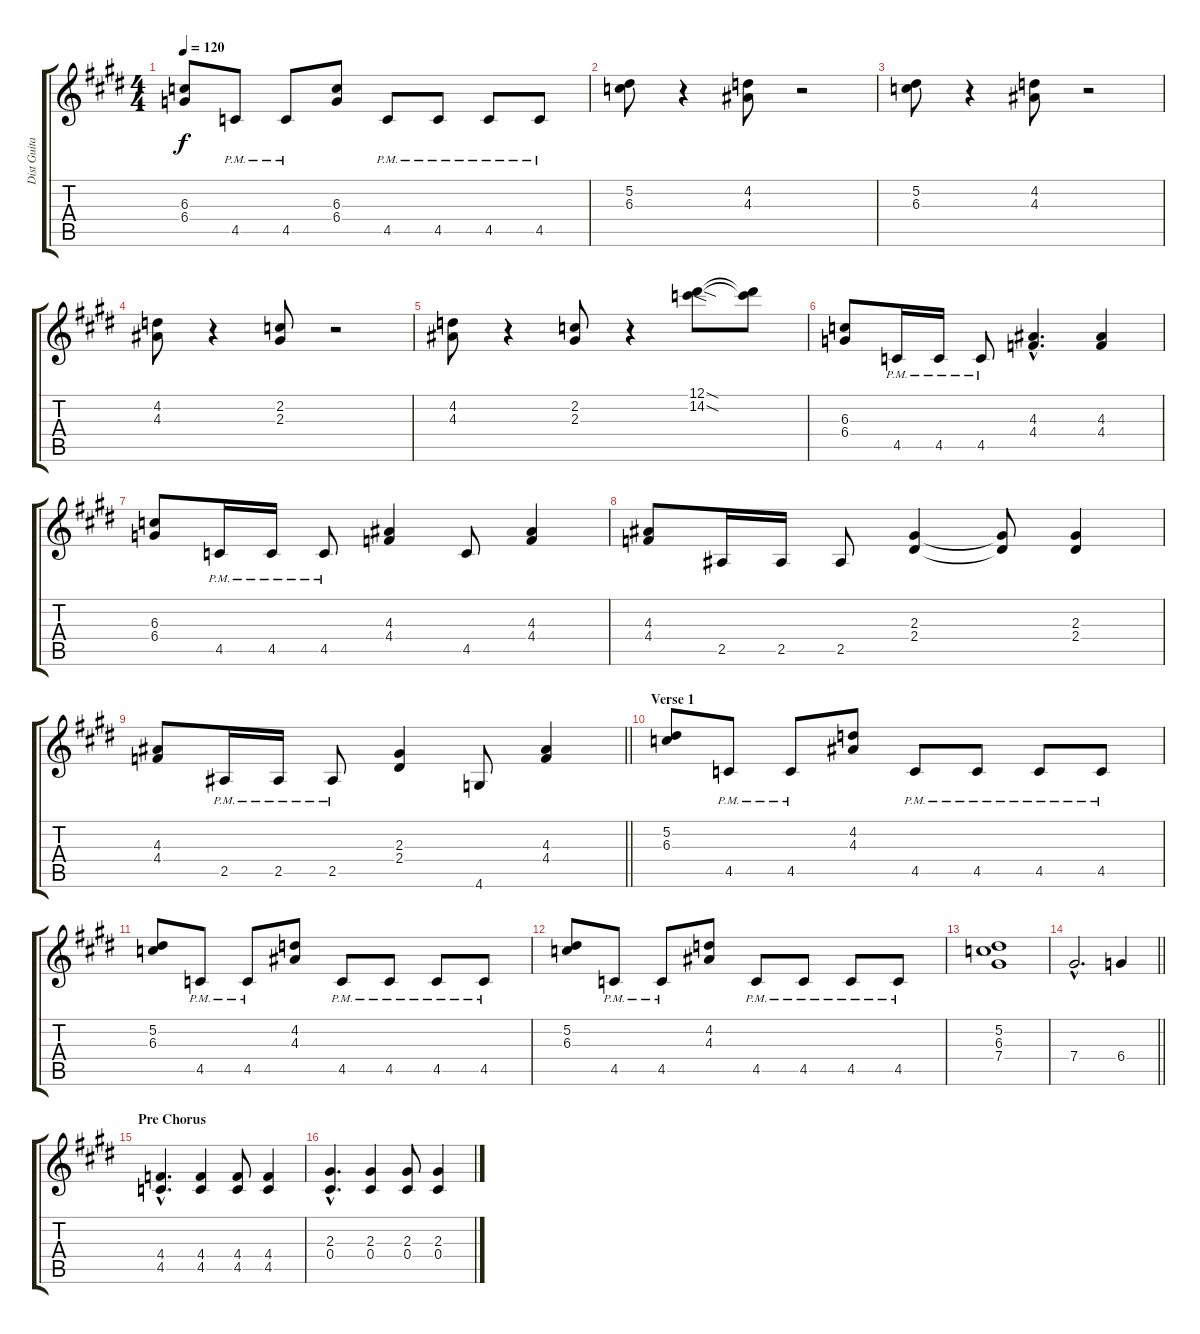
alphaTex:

\track ("Dist Guitar 2" "Dist Guita") {instrument distortionguitar}
\staff {score tabs}
\tuning (Eb4 Bb3 Gb3 Db3 Ab2 Eb2) {hide}
\ts (4 4)
\tempo 120
\clef g2
\ks e
(6.3 6.4).8{dy f} 4.5{pm}.8 4.5{pm}.8 (6.3 6.4).8 4.5{pm}.8 4.5{pm}.8 4.5{pm}.8 4.5{pm}.8 |
(5.2 6.3).8 r.4 (4.2 4.3).8 r.2 |
(5.2 6.3).8 r.4 (4.2 4.3).8 r.2 |
(4.2 4.3).8 r.4 (2.2 2.3).8 r.2 |
(4.2 4.3).8 r.4 (2.2 2.3).8 r.4 (12.1{sod} 14.2{sod}).8 (12.1{t} 14.2{t}).8 |
(6.3 6.4).8 4.5{pm}.16 4.5{pm}.16 4.5{pm}.8 (4.3{hac} 4.4{hac}).4{d} (4.3 4.4).4 |
(6.3 6.4).8 4.5{pm}.16 4.5{pm}.16 4.5{pm}.8 (4.3 4.4).4 4.5.8 (4.3 4.4).4 |
(4.3 4.4).8 2.5.16 2.5.16 2.5.8 (2.3 2.4).4 (2.3{t} 2.4{t}).8 (2.3 2.4).4 |
\barLineRight lightlight
(4.3 4.4).8 2.5{pm}.16 2.5{pm}.16 2.5{pm}.8 (2.3 2.4).4 4.6.8 (4.3 4.4).4 |
\section ("" "Verse 1")
(5.2 6.3).8 4.5{pm}.8 4.5{pm}.8 (4.2 4.3).8 4.5{pm}.8 4.5{pm}.8 4.5{pm}.8 4.5{pm}.8 |
(5.2 6.3).8 4.5{pm}.8 4.5{pm}.8 (4.2 4.3).8 4.5{pm}.8 4.5{pm}.8 4.5{pm}.8 4.5{pm}.8 |
(5.2 6.3).8 4.5{pm}.8 4.5{pm}.8 (4.2 4.3).8 4.5{pm}.8 4.5{pm}.8 4.5{pm}.8 4.5{pm}.8 |
(5.2 6.3 7.4).1 |
\barLineRight lightlight
7.4{hac}.2{d} 6.4.4 |
\section ("" "Pre Chorus")
(4.4{hac} 4.5{hac}).4{d} (4.4 4.5).4 (4.4 4.5).8 (4.4 4.5).4 |
(2.3{hac} 0.4{hac}).4{d} (2.3 0.4).4 (2.3 0.4).8 (2.3 0.4).4
